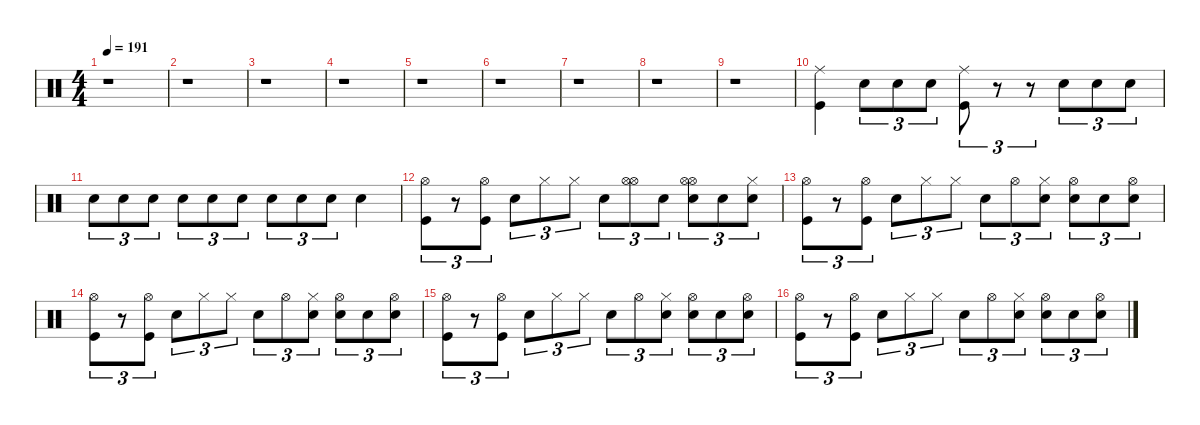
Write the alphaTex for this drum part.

\defaultSystemsLayout 4
\hideDynamics
\bracketExtendMode nobrackets
\singleTrackTrackNamePolicy hidden
\multiTrackTrackNamePolicy hidden
\firstSystemTrackNameMode fullname
\firstSystemTrackNameOrientation horizontal
\otherSystemsTrackNameOrientation horizontal
\track ("Drumkit" "drm.") {solo instrument percussion}
\staff {score}
\articulation defaults
\ts (4 4)
\tempo 191
\clef neutral
\ks c
r.1{dy f beam Down} |
r.1{beam Down} |
r.1{beam Down} |
r.1{beam Down} |
r.1{beam Down} |
r.1{beam Down} |
r.1{beam Down} |
r.1{beam Down} |
r.1{beam Down} |
("Kick (hit)" "Ride (middle)").4{dy mp beam Down} "Snare (hit) 2".8{tu (3 2) dy p beam Down} "Snare (hit) 2".8{tu (3 2) beam Down} "Snare (hit) 2".8{tu (3 2) beam Down} ("Ride (middle)" "Kick (hit)").8{tu (3 2) dy mp beam Down} r.8{tu (3 2) beam Down} r.8{tu (3 2) beam Down} "Snare (hit) 2".8{tu (3 2) dy f beam Down} "Snare (hit) 2".8{tu (3 2) beam Down} "Snare (hit) 2".8{tu (3 2) beam Down} |
"Snare (hit) 2".8{tu (3 2) dy mf beam Down} "Snare (hit) 2".8{tu (3 2) dy p beam Down} "Snare (hit) 2".8{tu (3 2) beam Down} "Snare (hit) 2".8{tu (3 2) dy mf beam Down} "Snare (hit) 2".8{tu (3 2) dy p beam Down} "Snare (hit) 2".8{tu (3 2) beam Down} "Snare (hit) 2".8{tu (3 2) dy mp beam Down} "Snare (hit) 2".8{tu (3 2) dy mf beam Down} "Snare (hit) 2".8{tu (3 2) dy f beam Down} "Snare (hit) 2".4{beam Down} |
("Kick (hit)" "Hi-Hat (open)").8{tu (3 2) dy mf beam Down} r.8{tu (3 2) beam Down} ("Kick (hit)" "Hi-Hat (open)").8{tu (3 2) beam Down} "Snare (hit) 2".8{tu (3 2) dy mp beam Down} "Hi-Hat (closed)".8{tu (3 2) dy f beam Down} "Hi-Hat (closed)".8{tu (3 2) beam Down} "Snare (hit) 2".8{tu (3 2) beam Down} ("Hi-Hat (open)" "Hi-Hat (open)").8{tu (3 2) beam Down} "Snare (hit) 2".8{tu (3 2) dy mp beam Down} ("Hi-Hat (open)" "Hi-Hat (open)" "Snare (hit) 2").8{tu (3 2) dy f beam Down} "Snare (hit) 2".8{tu (3 2) dy mp beam Down} ("Hi-Hat (closed)" "Snare (hit) 2").8{tu (3 2) dy f beam Down} |
("Kick (hit)" "Hi-Hat (open)").8{tu (3 2) dy mf beam Down} r.8{tu (3 2) beam Down} ("Kick (hit)" "Hi-Hat (open)").8{tu (3 2) beam Down} "Snare (hit) 2".8{tu (3 2) dy mp beam Down} "Hi-Hat (closed)".8{tu (3 2) beam Down} "Hi-Hat (closed)".8{tu (3 2) beam Down} "Snare (hit) 2".8{tu (3 2) dy f beam Down} "Hi-Hat (open)".8{tu (3 2) dy mp beam Down} ("Hi-Hat (closed)" "Snare (hit) 2").8{tu (3 2) dy p beam Down} ("Hi-Hat (open)" "Snare (hit) 2").8{tu (3 2) dy mp beam Down} "Snare (hit) 2".8{tu (3 2) beam Down} ("Snare (hit) 2" "Hi-Hat (open)").8{tu (3 2) beam Down} |
("Kick (hit)" "Hi-Hat (open)").8{tu (3 2) dy mf beam Down} r.8{tu (3 2) beam Down} ("Kick (hit)" "Hi-Hat (open)").8{tu (3 2) beam Down} "Snare (hit) 2".8{tu (3 2) dy mp beam Down} "Hi-Hat (closed)".8{tu (3 2) beam Down} "Hi-Hat (closed)".8{tu (3 2) beam Down} "Snare (hit) 2".8{tu (3 2) dy f beam Down} "Hi-Hat (open)".8{tu (3 2) dy mp beam Down} ("Hi-Hat (closed)" "Snare (hit) 2").8{tu (3 2) dy p beam Down} ("Hi-Hat (open)" "Snare (hit) 2").8{tu (3 2) dy mp beam Down} "Snare (hit) 2".8{tu (3 2) beam Down} ("Snare (hit) 2" "Hi-Hat (open)").8{tu (3 2) beam Down} |
("Kick (hit)" "Hi-Hat (open)").8{tu (3 2) dy mf beam Down} r.8{tu (3 2) beam Down} ("Kick (hit)" "Hi-Hat (open)").8{tu (3 2) beam Down} "Snare (hit) 2".8{tu (3 2) dy mp beam Down} "Hi-Hat (closed)".8{tu (3 2) beam Down} "Hi-Hat (closed)".8{tu (3 2) beam Down} "Snare (hit) 2".8{tu (3 2) dy f beam Down} "Hi-Hat (open)".8{tu (3 2) dy mp beam Down} ("Hi-Hat (closed)" "Snare (hit) 2").8{tu (3 2) dy p beam Down} ("Hi-Hat (open)" "Snare (hit) 2").8{tu (3 2) dy mp beam Down} "Snare (hit) 2".8{tu (3 2) beam Down} ("Snare (hit) 2" "Hi-Hat (open)").8{tu (3 2) beam Down} |
("Kick (hit)" "Hi-Hat (open)").8{tu (3 2) dy mf beam Down} r.8{tu (3 2) beam Down} ("Kick (hit)" "Hi-Hat (open)").8{tu (3 2) beam Down} "Snare (hit) 2".8{tu (3 2) dy mp beam Down} "Hi-Hat (closed)".8{tu (3 2) beam Down} "Hi-Hat (closed)".8{tu (3 2) beam Down} "Snare (hit) 2".8{tu (3 2) dy f beam Down} "Hi-Hat (open)".8{tu (3 2) dy mp beam Down} ("Hi-Hat (closed)" "Snare (hit) 2").8{tu (3 2) dy p beam Down} ("Hi-Hat (open)" "Snare (hit) 2").8{tu (3 2) dy mp beam Down} "Snare (hit) 2".8{tu (3 2) beam Down} ("Snare (hit) 2" "Hi-Hat (open)").8{tu (3 2) beam Down}
